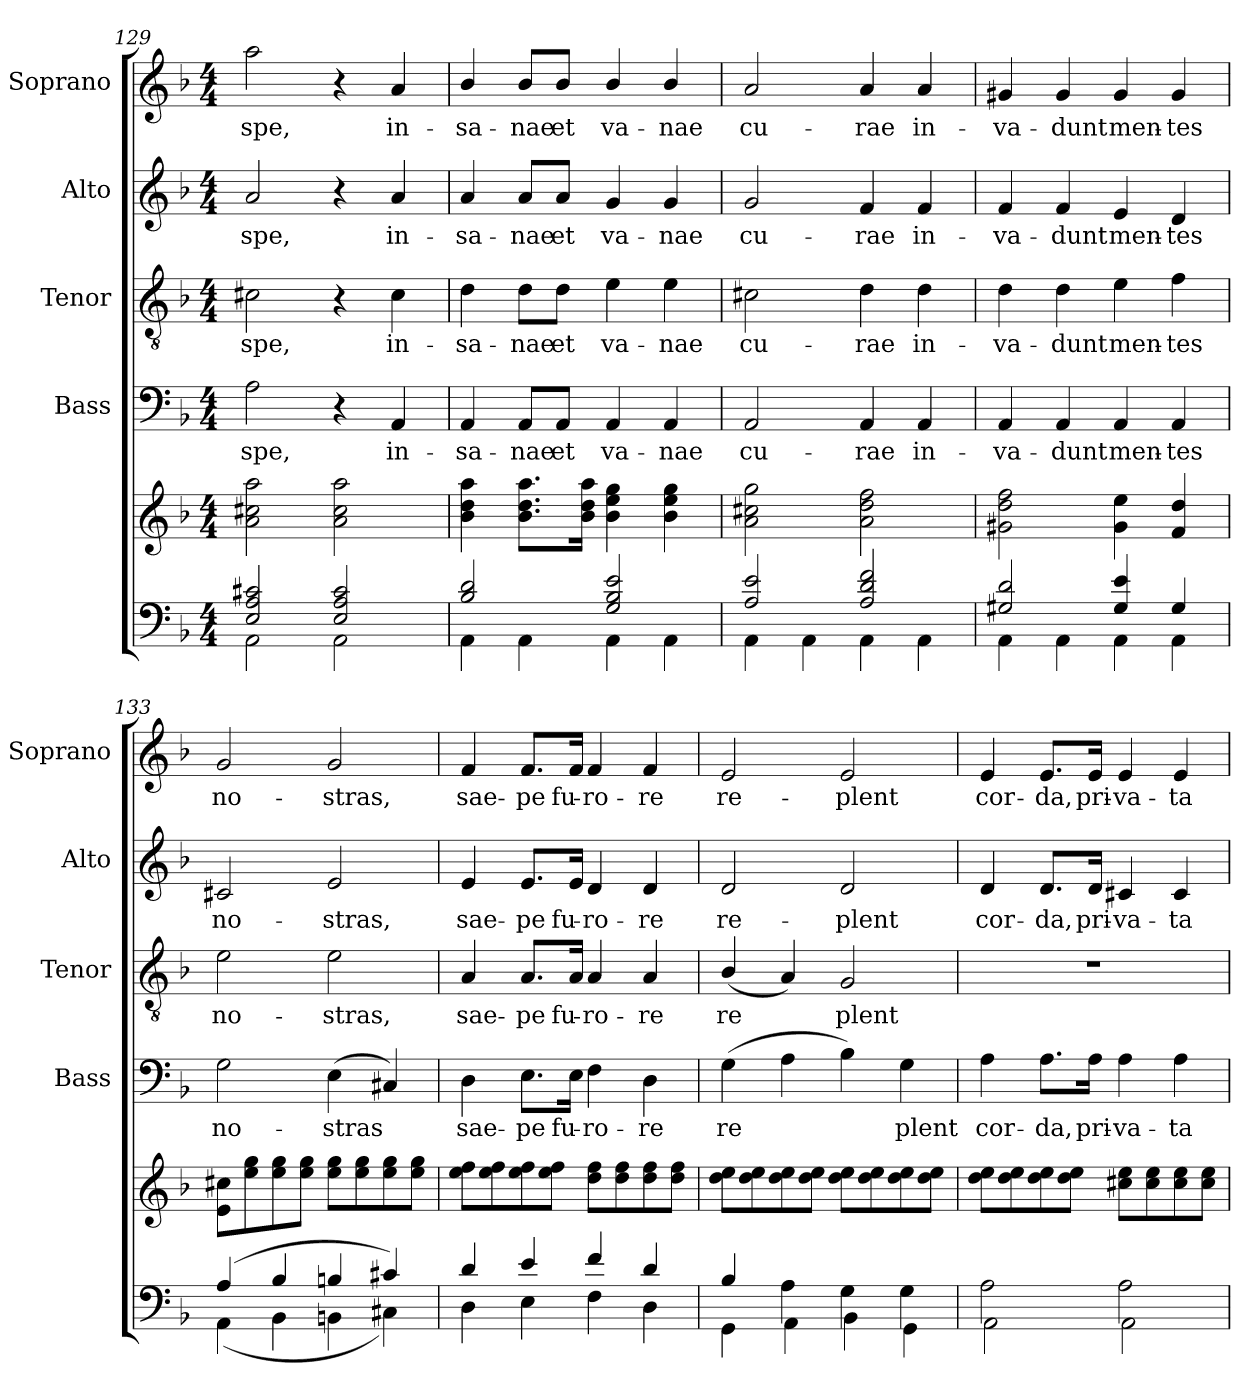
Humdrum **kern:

**kern	**kern	**kern	**text	**kern	**text	**kern	**text	**kern	**text
*part6	*part5	*part4	*part4	*part3	*part3	*part2	*part2	*part1	*part1
*staff6	*staff5	*staff4	*staff4	*staff3	*staff3	*staff2	*staff2	*staff1	*staff1
*	*	*I"Bass	*	*I"Tenor	*	*I"Alto	*	*I"Soprano	*
*	*	*I'Bass	*	*I'Tenor	*	*I'Alto	*	*I'Soprano	*
*clefF4	*clefG2	*clefF4	*	*clefGv2	*	*clefG2	*	*clefG2	*
*k[b-]	*k[b-]	*k[b-]	*	*k[b-]	*	*k[b-]	*	*k[b-]	*
*F:	*F:	*F:	*	*F:	*	*F:	*	*F:	*
*M4/4	*M4/4	*M4/4	*	*M4/4	*	*M4/4	*	*M4/4	*
=129	=129	=129	=129	=129	=129	=129	=129	=129	=129
*^	*	*	*	*	*	*	*	*	*
!	!	!	!	!LO:LY:b	!	!LO:LY:b	!	!LO:LY:b	!	!LO:LY:b
2E/ 2A/ 2c#X/	2AA\	2a\ 2cc#X\ 2aa\	2A\	spe,	2c#X\	spe,	2a/	spe,	2aa\	spe,
2E/ 2A/ 2c#/	2AA\	2a\ 2cc#\ 2aa\	4r	.	4r	.	4r	.	4r	.
!	!	!	!	!LO:LY:b	!	!LO:LY:b	!	!LO:LY:b	!	!LO:LY:b
.	.	.	4AA/	in-	4c#\	in-	4a/	in-	4a/	in-
=130	=130	=130	=130	=130	=130	=130	=130	=130	=130	=130
!	!	!	!	!LO:LY:b	!	!LO:LY:b	!	!LO:LY:b	!	!LO:LY:b
2B-/ 2d/	4AA\	4b-\ 4dd\ 4aa\	4AA/	-sa-	4d\	-sa-	4a/	-sa-	4b-/	-sa-
!	!	!	!	!LO:LY:b	!	!LO:LY:b	!	!LO:LY:b	!	!LO:LY:b
.	4AA\	8.b-\ 8.dd\ 8.aa\L	8AA/L	-nae	8d\L	-nae	8a/L	-nae	8b-/L	-nae
!	!	!	!	!LO:LY:b	!	!LO:LY:b	!	!LO:LY:b	!	!LO:LY:b
.	.	.	8AA/J	et	8d\J	et	8a/J	et	8b-/J	et
.	.	16b-\ 16dd\ 16aa\Jk	.	.	.	.	.	.	.	.
!	!	!	!	!LO:LY:b	!	!LO:LY:b	!	!LO:LY:b	!	!LO:LY:b
2G/ 2B-/ 2e/	4AA\	4b-\ 4ee\ 4gg\	4AA/	va-	4e\	va-	4g/	va-	4b-/	va-
!	!	!	!	!LO:LY:b	!	!LO:LY:b	!	!LO:LY:b	!	!LO:LY:b
.	4AA\	4b-\ 4ee\ 4gg\	4AA/	-nae	4e\	-nae	4g/	-nae	4b-/	-nae
=131	=131	=131	=131	=131	=131	=131	=131	=131	=131	=131
!	!	!	!	!LO:LY:b	!	!LO:LY:b	!	!LO:LY:b	!	!LO:LY:b
2A/ 2e/	4AA\	2a\ 2cc#X\ 2gg\	2AA/	cu-	2c#X\	cu-	2g/	cu-	2a/	cu-
.	4AA\	.	.	.	.	.	.	.	.	.
!	!	!	!	!LO:LY:b	!	!LO:LY:b	!	!LO:LY:b	!	!LO:LY:b
2A/ 2d/ 2f/	4AA\	2a\ 2dd\ 2ff\	4AA/	-rae	4d\	-rae	4f/	-rae	4a/	-rae
!	!	!	!	!LO:LY:b	!	!LO:LY:b	!	!LO:LY:b	!	!LO:LY:b
.	4AA\	.	4AA/	in-	4d\	in-	4f/	in-	4a/	in-
=132	=132	=132	=132	=132	=132	=132	=132	=132	=132	=132
!	!	!	!	!LO:LY:b	!	!LO:LY:b	!	!LO:LY:b	!	!LO:LY:b
2G#X/ 2d/	4AA\	2g#X\ 2dd\ 2ff\	4AA/	-va-	4d\	-va-	4f/	-va-	4g#X/	-va-
!	!	!	!	!LO:LY:b	!	!LO:LY:b	!	!LO:LY:b	!	!LO:LY:b
.	4AA\	.	4AA/	-dunt	4d\	-dunt	4f/	-dunt	4g#/	-dunt
!	!	!	!	!LO:LY:b	!	!LO:LY:b	!	!LO:LY:b	!	!LO:LY:b
4G#/ 4e/	4AA\	4g#\ 4ee\	4AA/	men-	4e\	men-	4e/	men-	4g#/	men-
!	!	!	!	!LO:LY:b	!	!LO:LY:b	!	!LO:LY:b	!	!LO:LY:b
4G#/	4AA\	4f/ 4dd/	4AA/	-tes	4f\	-tes	4d/	-tes	4g#/	-tes
=133	=133	=133	=133	=133	=133	=133	=133	=133	=133	=133
!	!	!	!	!LO:LY:b	!	!LO:LY:b	!	!LO:LY:b	!	!LO:LY:b
(>4A/	(<4AA\	8e\ 8cc#X\L	2G\	no-	2e\	no-	2c#X/	no-	2g/	no-
.	.	8ee\ 8gg\	.	.	.	.	.	.	.	.
4B-/	4BB-\	8ee\ 8gg\	.	.	.	.	.	.	.	.
.	.	8ee\ 8gg\J	.	.	.	.	.	.	.	.
!	!	!	!	!LO:LY:b	!	!LO:LY:b	!	!LO:LY:b	!	!LO:LY:b
4Bn/	4BBn\	8ee\ 8gg\L	(<4E\	-stras	2e\	-stras,	2e/	-stras,	2g/	-stras,
.	.	8ee\ 8gg\	.	.	.	.	.	.	.	.
4c#X/)	4C#X\)	8ee\ 8gg\	4C#X/)	.	.	.	.	.	.	.
.	.	8ee\ 8gg\J	.	.	.	.	.	.	.	.
=134	=134	=134	=134	=134	=134	=134	=134	=134	=134	=134
!	!	!	!	!LO:LY:b	!	!LO:LY:b	!	!LO:LY:b	!	!LO:LY:b
4d/	4D\	8ee\ 8ff\L	4D\	sae-	4A/	sae-	4e/	sae-	4f/	sae-
.	.	8ee\ 8ff\	.	.	.	.	.	.	.	.
!	!	!	!	!LO:LY:b	!	!LO:LY:b	!	!LO:LY:b	!	!LO:LY:b
4e/	4E\	8ee\ 8ff\	8.E\L	-pe	8.A/L	-pe	8.e/L	-pe	8.f/L	-pe
.	.	8ee\ 8ff\J	.	.	.	.	.	.	.	.
!	!	!	!	!LO:LY:b	!	!LO:LY:b	!	!LO:LY:b	!	!LO:LY:b
.	.	.	16E\Jk	fu-	16A/Jk	fu-	16e/Jk	fu-	16f/Jk	fu-
!	!	!	!	!LO:LY:b	!	!LO:LY:b	!	!LO:LY:b	!	!LO:LY:b
4f/	4F\	8dd\ 8ff\L	4F\	-ro-	4A/	-ro-	4d/	-ro-	4f/	-ro-
.	.	8dd\ 8ff\	.	.	.	.	.	.	.	.
!	!	!	!	!LO:LY:b	!	!LO:LY:b	!	!LO:LY:b	!	!LO:LY:b
4d/	4D\	8dd\ 8ff\	4D\	-re	4A/	-re	4d/	-re	4f/	-re
.	.	8dd\ 8ff\J	.	.	.	.	.	.	.	.
!!LO:LB:g=z
=135	=135	=135	=135	=135	=135	=135	=135	=135	=135	=135
!	!	!	!	!LO:LY:b	!	!LO:LY:b	!	!LO:LY:b	!	!LO:LY:b
4B-/	4GG\	8dd\ 8ee\L	(>4G\	re­	(<4B-/	re­	2d/	re-	2e/	re-
.	.	8dd\ 8ee\	.	.	.	.	.	.	.	.
4A\	4AA\	8dd\ 8ee\	4A\	.	4A/)	.	.	.	.	.
.	.	8dd\ 8ee\J	.	.	.	.	.	.	.	.
!	!	!	!	!	!	!LO:LY:b	!	!LO:LY:b	!	!LO:LY:b
4G\	4BB-\	8dd\ 8ee\L	4B-\)	.	2G/	plent	2d/	-plent	2e/	-plent
.	.	8dd\ 8ee\	.	.	.	.	.	.	.	.
!	!	!	!	!LO:LY:b	!	!	!	!	!	!
4G\	4GG\	8dd\ 8ee\	4G\	plent	.	.	.	.	.	.
.	.	8dd\ 8ee\J	.	.	.	.	.	.	.	.
=136	=136	=136	=136	=136	=136	=136	=136	=136	=136	=136
!	!	!	!	!LO:LY:b	!	!	!	!LO:LY:b	!	!LO:LY:b
2A\	2AA\	8dd\ 8ee\L	4A\	cor-	1r	.	4d/	cor-	4e/	cor-
.	.	8dd\ 8ee\	.	.	.	.	.	.	.	.
!	!	!	!	!LO:LY:b	!	!	!	!LO:LY:b	!	!LO:LY:b
.	.	8dd\ 8ee\	8.A\L	-da,	.	.	8.d/L	-da,	8.e/L	-da,
.	.	8dd\ 8ee\J	.	.	.	.	.	.	.	.
!	!	!	!	!LO:LY:b	!	!	!	!LO:LY:b	!	!LO:LY:b
.	.	.	16A\Jk	pri-	.	.	16d/Jk	pri-	16e/Jk	pri-
!	!	!	!	!LO:LY:b	!	!	!	!LO:LY:b	!	!LO:LY:b
2A\	2AA\	8cc#X\ 8ee\L	4A\	-va-	.	.	4c#X/	-va-	4e/	-va-
.	.	8cc#\ 8ee\	.	.	.	.	.	.	.	.
!	!	!	!	!LO:LY:b	!	!	!	!LO:LY:b	!	!LO:LY:b
.	.	8cc#\ 8ee\	4A\	-ta	.	.	4c#/	-ta	4e/	-ta
.	.	8cc#\ 8ee\J	.	.	.	.	.	.	.	.
*v	*v	*	*	*	*	*	*	*	*	*
=	=	=	=	=	=	=	=	=	=
*-	*-	*-	*-	*-	*-	*-	*-	*-	*-
